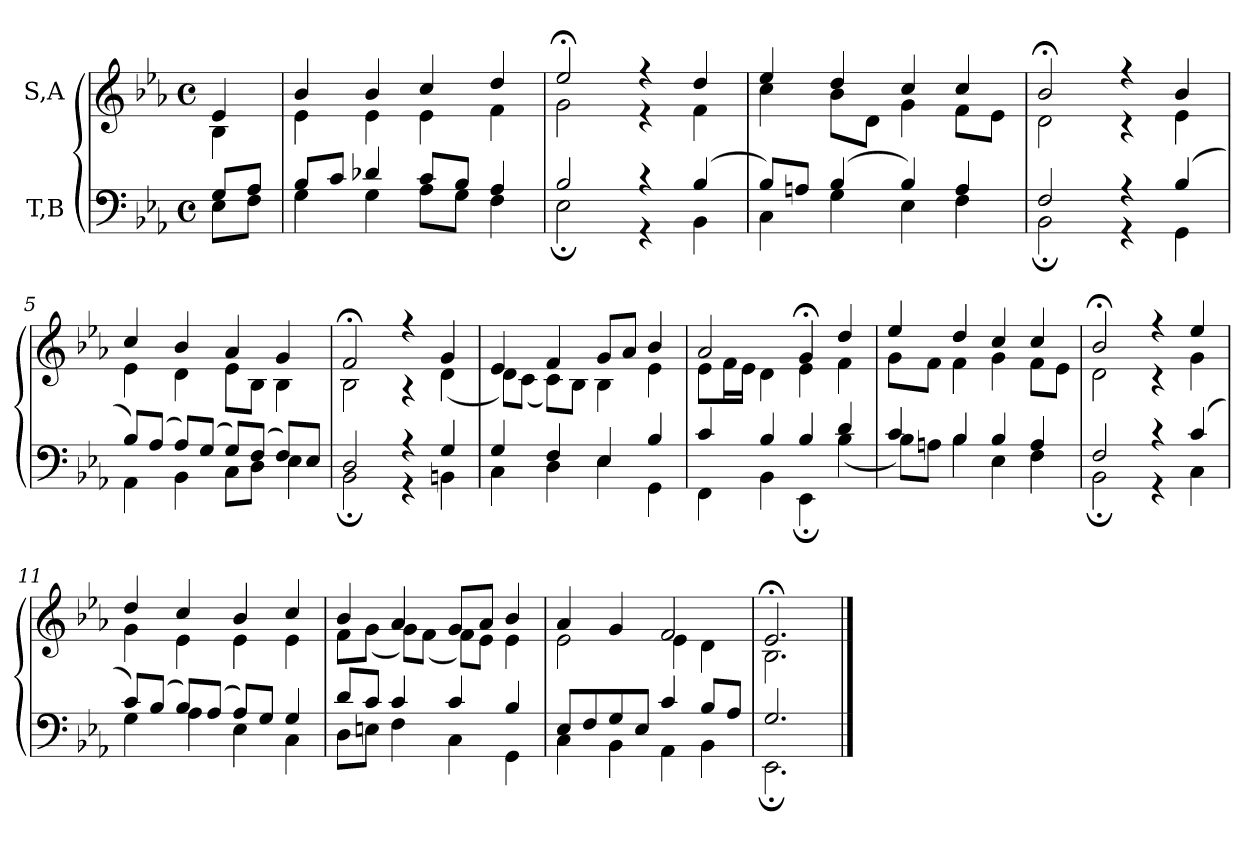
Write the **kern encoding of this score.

**kern	**kern
*part2	*part1
*staff2	*staff1
*I"T,B	*I"S,A
*clefF4	*clefG2
*k[b-e-a-]	*k[b-e-a-]
*M4/4	*M4/4
*met(c)	*met(c)
=	=
*^	*^
8GL	8E-L	4e-	4B-
8A-J	8FJ	.	.
=1	=1	=1	=1
8B-L	4G	4b-	4e-
8cJ	.	.	.
4d-X	4G	4b-	4e-
8cL	8A-L	4cc	4e-
8B-J	8GJ	.	.
4A-	4F	4dd	4f
=2	=2	=2	=2
2B-	2E-;	2ee-;<	2g
4r	4r	4r	4r
(>4B-	4BB-	4dd	4f
=3	=3	=3	=3
8B-L)	4C	4ee-	4cc
8AnJ	.	.	.
(>4B-	4G	4dd	8b-L
.	.	.	8dJ
4B-)	4E-	4cc	4g
4A	4F	4cc	8fL
.	.	.	8e-J
=4	=4	=4	=4
2F	2BB-;	2b-;<	2d
4r	4r	4r	4r
(>4B-	4GG	4b-	4e-
=5	=5	=5	=5
8B-L)	4AA-	4cc	4e-
(>8A-J	.	.	.
8A-L)	4BB-	4b-	4d
(>8GJ	.	.	.
8GL)	8CL	4a-	8e-L
(>8FJ	8DJ	.	8B-J
8FL)	4E-	4g	4B-
8E-J	.	.	.
=6	=6	=6	=6
2D	2BB-;	2f;<	2B-
4r	4r	4r	4r
4G	4BBn	4g	(<4d
=7	=7	=7	=7
4G	4C	4e-	8dL)
.	.	.	(<8cJ
4F	4D	4f	8cL)
.	.	.	8B-J
4E-	4E-	8gL	4B-
.	.	8a-J	.
4B-	4GG	4b-	4e-
=8	=8	=8	=8
4c	4FF	2a-	8e-L
.	.	.	16fL
.	.	.	16e-JJ
4B-	4BB-	.	4d
4B-	4EE-;	4g;<	4e-
4d	(<4B-	4dd	4f
=9	=9	=9	=9
4c	8B-L)	4ee-	8gL
.	8AnJ	.	8fJ
4B-	4B-	4dd	4f
4B-	4E-	4cc	4g
4A	4F	4cc	8fL
.	.	.	8e-J
=10	=10	=10	=10
2F	2BB-;	2b-;<	2d
4r	4r	4r	4r
(>4c	4C	4ee-	4g
=11	=11	=11	=11
8cL)	4G	4dd	4g
(>8B-J	.	.	.
8B-L)	4A-	4cc	4e-
(>8A-J	.	.	.
8A-L)	4E-	4b-	4e-
8GJ	.	.	.
4G	4C	4cc	4e-
=12	=12	=12	=12
8dL	8DL	4b-	8fL
8cJ	8EnJ	.	(<8gJ
4c	4F	4a-	8gL)
.	.	.	(<8fJ
4c	4C	8gL	8fL)
.	.	8a-J	8e-J
4B-	4GG	4b-	4e-
=13	=13	=13	=13
8E-L	4C	4a-	2e-
8F	.	.	.
8G	4BB-	4g	.
8E-J	.	.	.
4c	4AA-	2f	4e-
8B-L	4BB-	.	4d
8A-J	.	.	.
=14	=14	=14	=14
2.G	2.EE-;	2.e-;<	2.B-
*v	*v	*	*
*	*v	*v
==	==
*-	*-
